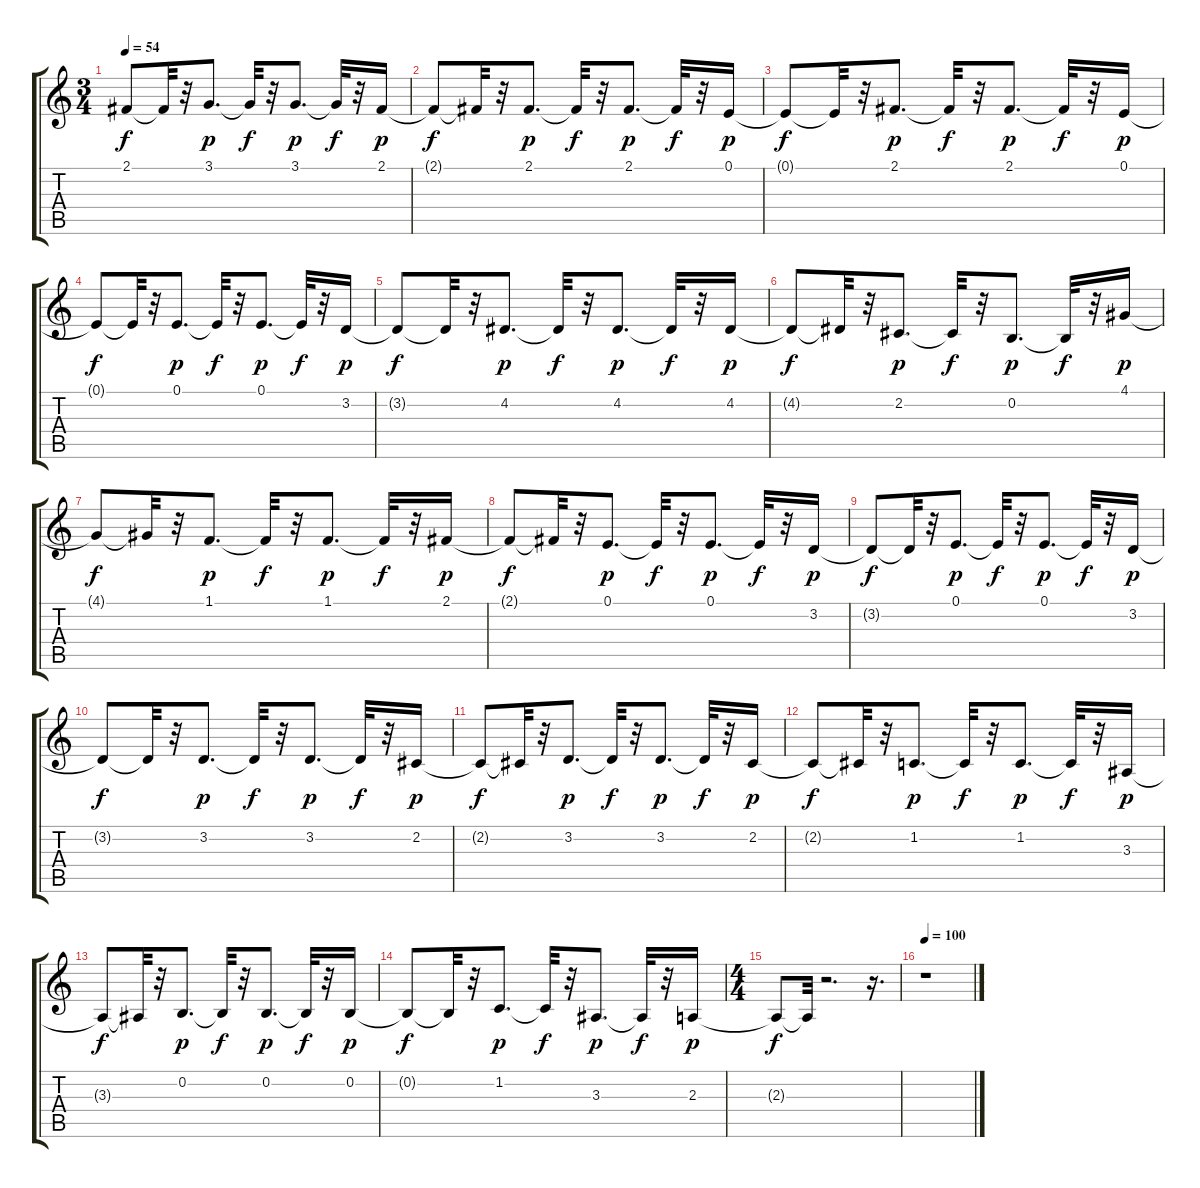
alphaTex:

\track "" {instrument stringensemble1}
\staff {score tabs}
\tuning (E4 B3 G3 D3 A2 E2) {hide}
\ts (3 4)
\tempo 54
\clef g2
\ks c
2.1{t}.8{dy f} 2.1{t}.32 r.32 3.1.8{d dy p} 3.1{t}.32{dy f} r.32 3.1.8{d dy p} 3.1{t}.32{dy f} r.32 2.1.16{dy p} |
2.1{t}.8{dy f} 2.1{t}.32 r.32 2.1.8{d dy p} 2.1{t}.32{dy f} r.32 2.1.8{d dy p} 2.1{t}.32{dy f} r.32 0.1.16{dy p} |
0.1{t}.8{dy f} 0.1{t}.32 r.32 2.1.8{d dy p} 2.1{t}.32{dy f} r.32 2.1.8{d dy p} 2.1{t}.32{dy f} r.32 0.1.16{dy p} |
0.1{t}.8{dy f} 0.1{t}.32 r.32 0.1.8{d dy p} 0.1{t}.32{dy f} r.32 0.1.8{d dy p} 0.1{t}.32{dy f} r.32 3.2.16{dy p} |
3.2{t}.8{dy f} 3.2{t}.32 r.32 4.2.8{d dy p} 4.2{t}.32{dy f} r.32 4.2.8{d dy p} 4.2{t}.32{dy f} r.32 4.2.16{dy p} |
4.2{t}.8{dy f} 4.2{t}.32 r.32 2.2.8{d dy p} 2.2{t}.32{dy f} r.32 0.2.8{d dy p} 0.2{t}.32{dy f} r.32 4.1.16{dy p} |
4.1{t}.8{dy f} 4.1{t}.32 r.32 1.1.8{d dy p} 1.1{t}.32{dy f} r.32 1.1.8{d dy p} 1.1{t}.32{dy f} r.32 2.1.16{dy p} |
2.1{t}.8{dy f} 2.1{t}.32 r.32 0.1.8{d dy p} 0.1{t}.32{dy f} r.32 0.1.8{d dy p} 0.1{t}.32{dy f} r.32 3.2.16{dy p} |
3.2{t}.8{dy f} 3.2{t}.32 r.32 0.1.8{d dy p} 0.1{t}.32{dy f} r.32 0.1.8{d dy p} 0.1{t}.32{dy f} r.32 3.2.16{dy p} |
3.2{t}.8{dy f} 3.2{t}.32 r.32 3.2.8{d dy p} 3.2{t}.32{dy f} r.32 3.2.8{d dy p} 3.2{t}.32{dy f} r.32 2.2.16{dy p} |
2.2{t}.8{dy f} 2.2{t}.32 r.32 3.2.8{d dy p} 3.2{t}.32{dy f} r.32 3.2.8{d dy p} 3.2{t}.32{dy f} r.32 2.2.16{dy p} |
2.2{t}.8{dy f} 2.2{t}.32 r.32 1.2.8{d dy p} 1.2{t}.32{dy f} r.32 1.2.8{d dy p} 1.2{t}.32{dy f} r.32 3.3.16{dy p} |
3.3{t}.8{dy f} 3.3{t}.32 r.32 0.2.8{d dy p} 0.2{t}.32{dy f} r.32 0.2.8{d dy p} 0.2{t}.32{dy f} r.32 0.2.16{dy p} |
0.2{t}.8{dy f} 0.2{t}.32 r.32 1.2.8{d dy p} 1.2{t}.32{dy f} r.32 3.3.8{d dy p} 3.3{t}.32{dy f} r.32 2.3.16{dy p} |
\ts (4 4)
2.3{t}.8{dy f} 2.3{t}.32 r.2{d} r.16{d} |
\tempo 100
r.1
